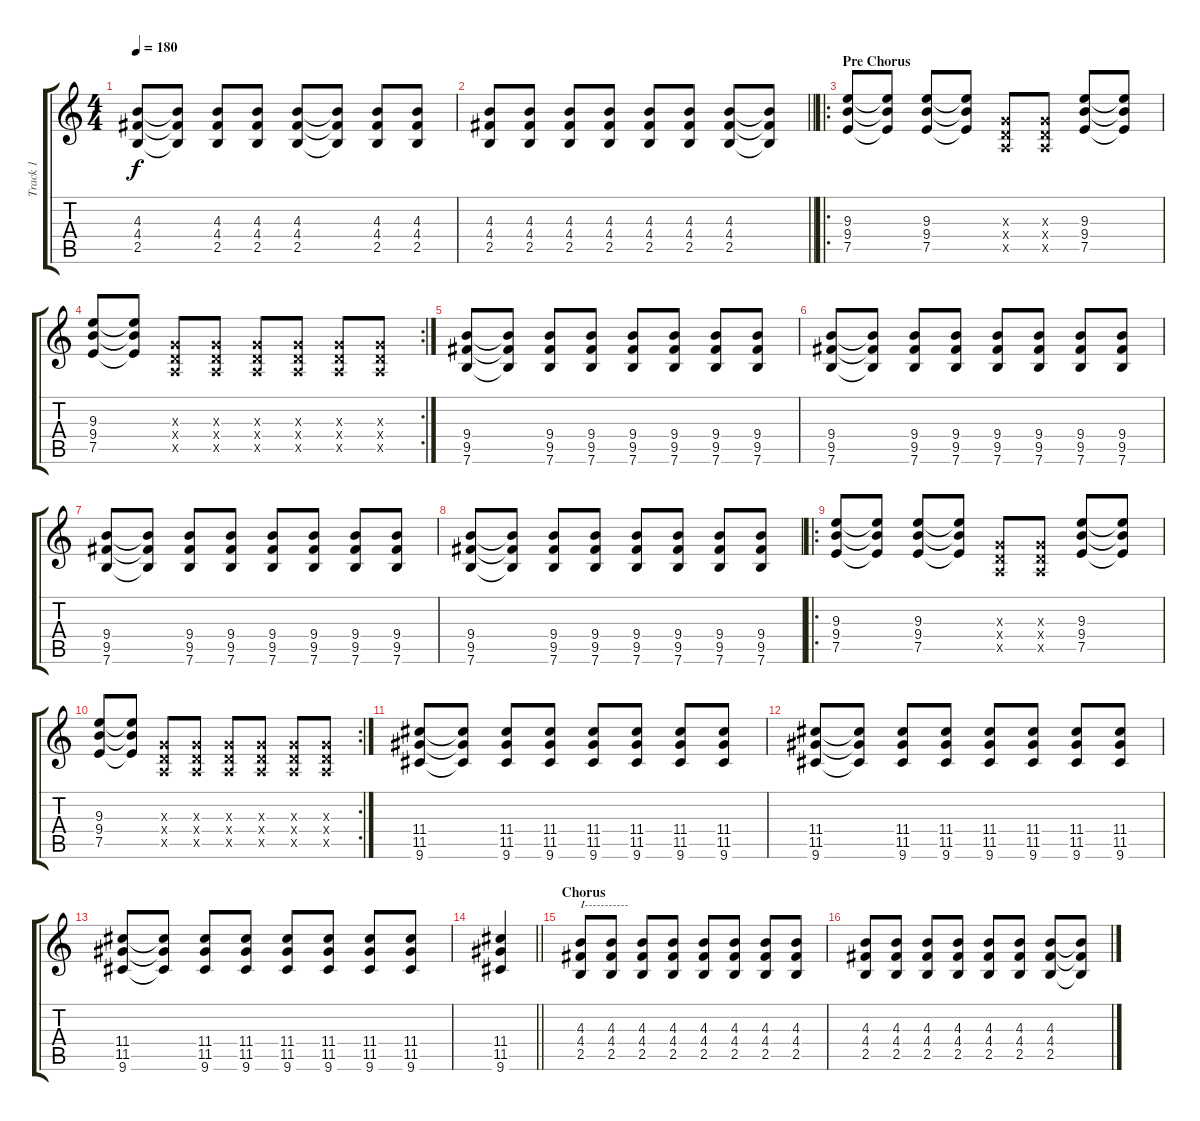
\track ("Track 1" "Track 1") {instrument distortionguitar}
\staff {score tabs}
\tuning (E4 B3 G3 D3 A2 E2) {hide}
\ts (4 4)
\tempo 180
\clef g2
\ks c
(4.3 4.4 2.5).8{dy f} (4.3{t} 4.4{t} 2.5{t}).8 (4.3 4.4 2.5).8 (4.3 4.4 2.5).8 (4.3 4.4 2.5).8 (4.3{t} 4.4{t} 2.5{t}).8 (4.3 4.4 2.5).8 (4.3 4.4 2.5).8 |
\barLineRight lightlight
(4.3 4.4 2.5).8 (4.3 4.4 2.5).8 (4.3 4.4 2.5).8 (4.3 4.4 2.5).8 (4.3 4.4 2.5).8 (4.3 4.4 2.5).8 (4.3 4.4 2.5).8 (4.3{t} 4.4{t} 2.5{t}).8 |
\ro
\section ("" "Pre Chorus")
(9.3 9.4 7.5).8 (9.3{t} 9.4{t} 7.5{t}).8 (9.3 9.4 7.5).8 (9.3{t} 9.4{t} 7.5{t}).8 (0.3{x} 0.4{x} 0.5{x}).8 (0.3{x} 0.4{x} 0.5{x}).8 (9.3 9.4 7.5).8 (9.3{t} 9.4{t} 7.5{t}).8 |
\rc 2
(9.3 9.4 7.5).8 (9.3{t} 9.4{t} 7.5{t}).8 (0.3{x} 0.4{x} 0.5{x}).8 (0.3{x} 0.4{x} 0.5{x}).8 (0.3{x} 0.4{x} 0.5{x}).8 (0.3{x} 0.4{x} 0.5{x}).8 (0.3{x} 0.4{x} 0.5{x}).8 (0.3{x} 0.4{x} 0.5{x}).8 |
(9.4 9.5 7.6).8 (9.4{t} 9.5{t} 7.6{t}).8 (9.4 9.5 7.6).8 (9.4 9.5 7.6).8 (9.4 9.5 7.6).8 (9.4 9.5 7.6).8 (9.4 9.5 7.6).8 (9.4 9.5 7.6).8 |
(9.4 9.5 7.6).8 (9.4{t} 9.5{t} 7.6{t}).8 (9.4 9.5 7.6).8 (9.4 9.5 7.6).8 (9.4 9.5 7.6).8 (9.4 9.5 7.6).8 (9.4 9.5 7.6).8 (9.4 9.5 7.6).8 |
(9.4 9.5 7.6).8 (9.4{t} 9.5{t} 7.6{t}).8 (9.4 9.5 7.6).8 (9.4 9.5 7.6).8 (9.4 9.5 7.6).8 (9.4 9.5 7.6).8 (9.4 9.5 7.6).8 (9.4 9.5 7.6).8 |
(9.4 9.5 7.6).8 (9.4{t} 9.5{t} 7.6{t}).8 (9.4 9.5 7.6).8 (9.4 9.5 7.6).8 (9.4 9.5 7.6).8 (9.4 9.5 7.6).8 (9.4 9.5 7.6).8 (9.4 9.5 7.6).8 |
\ro
(9.3 9.4 7.5).8 (9.3{t} 9.4{t} 7.5{t}).8 (9.3 9.4 7.5).8 (9.3{t} 9.4{t} 7.5{t}).8 (0.3{x} 0.4{x} 0.5{x}).8 (0.3{x} 0.4{x} 0.5{x}).8 (9.3 9.4 7.5).8 (9.3{t} 9.4{t} 7.5{t}).8 |
\rc 2
(9.3 9.4 7.5).8 (9.3{t} 9.4{t} 7.5{t}).8 (0.3{x} 0.4{x} 0.5{x}).8 (0.3{x} 0.4{x} 0.5{x}).8 (0.3{x} 0.4{x} 0.5{x}).8 (0.3{x} 0.4{x} 0.5{x}).8 (0.3{x} 0.4{x} 0.5{x}).8 (0.3{x} 0.4{x} 0.5{x}).8 |
(11.4 11.5 9.6).8 (11.4{t} 11.5{t} 9.6{t}).8 (11.4 11.5 9.6).8 (11.4 11.5 9.6).8 (11.4 11.5 9.6).8 (11.4 11.5 9.6).8 (11.4 11.5 9.6).8 (11.4 11.5 9.6).8 |
(11.4 11.5 9.6).8 (11.4{t} 11.5{t} 9.6{t}).8 (11.4 11.5 9.6).8 (11.4 11.5 9.6).8 (11.4 11.5 9.6).8 (11.4 11.5 9.6).8 (11.4 11.5 9.6).8 (11.4 11.5 9.6).8 |
(11.4 11.5 9.6).8 (11.4{t} 11.5{t} 9.6{t}).8 (11.4 11.5 9.6).8 (11.4 11.5 9.6).8 (11.4 11.5 9.6).8 (11.4 11.5 9.6).8 (11.4 11.5 9.6).8 (11.4 11.5 9.6).8 |
\barLineRight lightlight
(11.4 11.5 9.6).4 |
\section ("" "Chorus")
(4.3 4.4 2.5).8{txt "I-----------"} (4.3 4.4 2.5).8 (4.3 4.4 2.5).8 (4.3 4.4 2.5).8 (4.3 4.4 2.5).8 (4.3 4.4 2.5).8 (4.3 4.4 2.5).8 (4.3 4.4 2.5).8 |
(4.3 4.4 2.5).8 (4.3 4.4 2.5).8 (4.3 4.4 2.5).8 (4.3 4.4 2.5).8 (4.3 4.4 2.5).8 (4.3 4.4 2.5).8 (4.3 4.4 2.5).8 (4.3{t} 4.4{t} 2.5{t}).8
